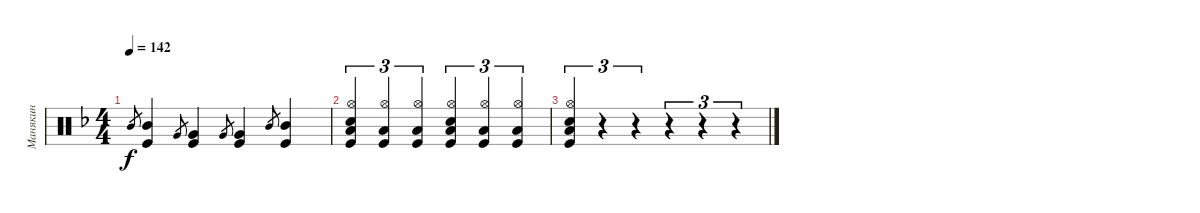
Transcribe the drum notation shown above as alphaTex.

\track ("Манякин" "Манякин") {instrument percussion}
\staff {score}
\articulation defaults
\ts (4 4)
\tempo 142
\clef neutral
\ks dminor "Mid Tom (hit)".8{gr dy f}
("Mid Tom (hit)" "Kick (hit)").4 "Very Low Tom (hit)".8{gr} ("Very Low Tom (hit)" "Kick (hit)").4 "Very Low Tom (hit)".8{gr} ("Very Low Tom (hit)" "Kick (hit)").4 "Mid Tom (hit)".8{gr} ("Mid Tom (hit)" "Kick (hit)").4 |
("Hi-Hat (open)" "Low Tom (hit)" "Snare (hit) 2" "Kick (hit)").4{tu (3 2)} ("Hi-Hat (open)" "Low Tom (hit)" "Kick (hit)").4{tu (3 2)} ("Hi-Hat (open)" "Low Tom (hit)" "Kick (hit)").4{tu (3 2)} ("Hi-Hat (open)" "Low Tom (hit)" "Snare (hit) 2" "Kick (hit)").4{tu (3 2)} ("Hi-Hat (open)" "Low Tom (hit)" "Kick (hit)").4{tu (3 2)} ("Hi-Hat (open)" "Low Tom (hit)" "Kick (hit)").4{tu (3 2)} |
("Hi-Hat (open)" "Low Tom (hit)" "Snare (hit) 2" "Kick (hit)").4{tu (3 2)} r.4{tu (3 2)} r.4{tu (3 2)} r.4{tu (3 2)} r.4{tu (3 2)} r.4{tu (3 2)}
